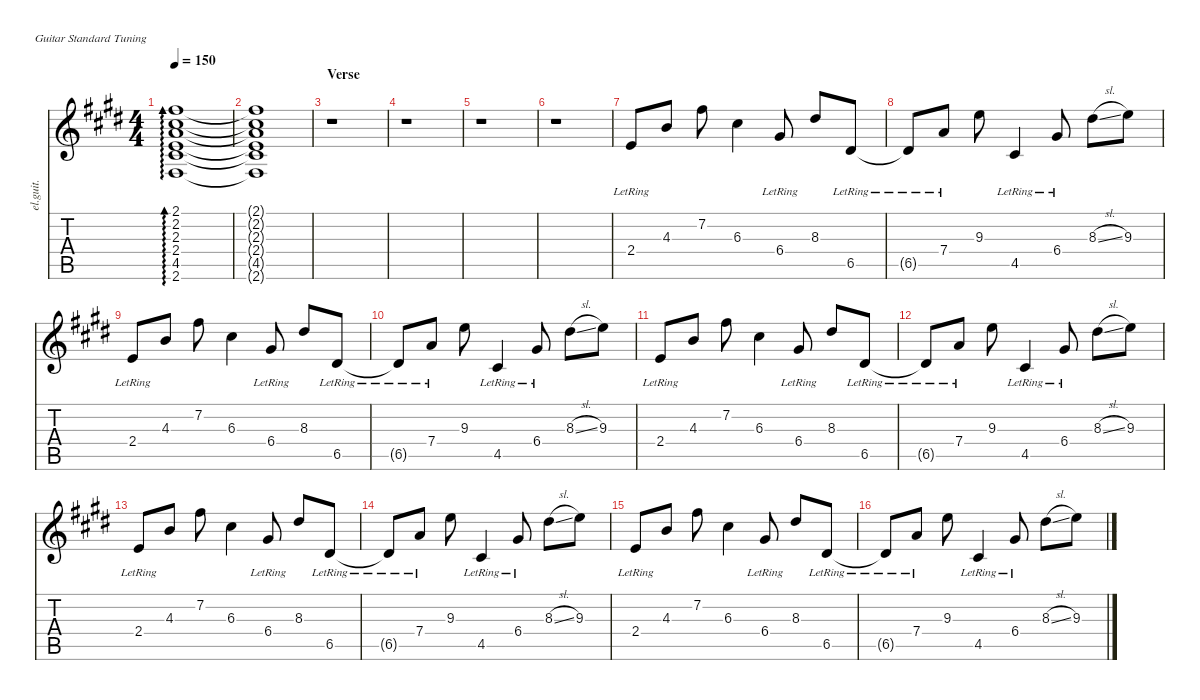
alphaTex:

\defaultSystemsLayout 4
\hideDynamics
\bracketExtendMode nobrackets
\otherSystemsTrackNameOrientation horizontal
\track ("Guitar II - A. Summers" "el.guit.") {mute instrument electricguitarclean}
\staff {score tabs}
\tuning (E4 B3 G3 D3 A2 E2)
\ts (4 4)
\tempo 150
\clef g2
\ks c#minor
(2.6{acc #} 4.5{acc #} 2.4{acc forcenatural} 2.3{acc forcenatural} 2.2{acc #} 2.1{acc #}).1{ad 0 dy f beam Up} |
(2.1{t acc #} 2.2{t acc #} 2.3{t acc forcenatural} 2.4{t acc forcenatural} 4.5{t acc #} 2.6{t acc #}).1{beam Up} |
\section ("" "Verse")
r.1{beam Down} |
r.1{beam Down} |
r.1{beam Down} |
r.1{beam Down} |
2.4{lr acc forcenatural}.8{dy mf beam Up} 4.3{acc forcenatural}.8{beam Up} 7.2{acc #}.8{beam Down} 6.3{acc #}.4{beam Down} 6.4{lr acc #}.8{beam Up} 8.3{acc #}.8{beam Up} 6.5{lr acc #}.8{beam Up} |
6.5{lr t acc #}.8{beam Up} 7.4{lr acc forcenatural}.8{beam Up} 9.3{acc forcenatural}.8{beam Down} 4.5{lr acc #}.4{beam Up} 6.4{lr acc #}.8{beam Up} 8.3{sl acc #}.8{beam Down} 9.3{acc forcenatural}.8{beam Down} |
2.4{lr acc forcenatural}.8{beam Up} 4.3{acc forcenatural}.8{beam Up} 7.2{acc #}.8{beam Down} 6.3{acc #}.4{beam Down} 6.4{lr acc #}.8{beam Up} 8.3{acc #}.8{beam Up} 6.5{lr acc #}.8{beam Up} |
6.5{lr t acc #}.8{beam Up} 7.4{lr acc forcenatural}.8{beam Up} 9.3{acc forcenatural}.8{beam Down} 4.5{lr acc #}.4{beam Up} 6.4{lr acc #}.8{beam Up} 8.3{sl acc #}.8{beam Down} 9.3{acc forcenatural}.8{beam Down} |
2.4{lr acc forcenatural}.8{beam Up} 4.3{acc forcenatural}.8{beam Up} 7.2{acc #}.8{beam Down} 6.3{acc #}.4{beam Down} 6.4{lr acc #}.8{beam Up} 8.3{acc #}.8{beam Up} 6.5{lr acc #}.8{beam Up} |
6.5{lr t acc #}.8{beam Up} 7.4{lr acc forcenatural}.8{beam Up} 9.3{acc forcenatural}.8{beam Down} 4.5{lr acc #}.4{beam Up} 6.4{lr acc #}.8{beam Up} 8.3{sl acc #}.8{beam Down} 9.3{acc forcenatural}.8{beam Down} |
2.4{lr acc forcenatural}.8{beam Up} 4.3{acc forcenatural}.8{beam Up} 7.2{acc #}.8{beam Down} 6.3{acc #}.4{beam Down} 6.4{lr acc #}.8{beam Up} 8.3{acc #}.8{beam Up} 6.5{lr acc #}.8{beam Up} |
6.5{lr t acc #}.8{beam Up} 7.4{lr acc forcenatural}.8{beam Up} 9.3{acc forcenatural}.8{beam Down} 4.5{lr acc #}.4{beam Up} 6.4{lr acc #}.8{beam Up} 8.3{sl acc #}.8{beam Down} 9.3{acc forcenatural}.8{beam Down} |
2.4{lr acc forcenatural}.8{beam Up} 4.3{acc forcenatural}.8{beam Up} 7.2{acc #}.8{beam Down} 6.3{acc #}.4{beam Down} 6.4{lr acc #}.8{beam Up} 8.3{acc #}.8{beam Up} 6.5{lr acc #}.8{beam Up} |
6.5{lr t acc #}.8{beam Up} 7.4{lr acc forcenatural}.8{beam Up} 9.3{acc forcenatural}.8{beam Down} 4.5{lr acc #}.4{beam Up} 6.4{lr acc #}.8{beam Up} 8.3{sl acc #}.8{beam Down} 9.3{acc forcenatural}.8{beam Down}
